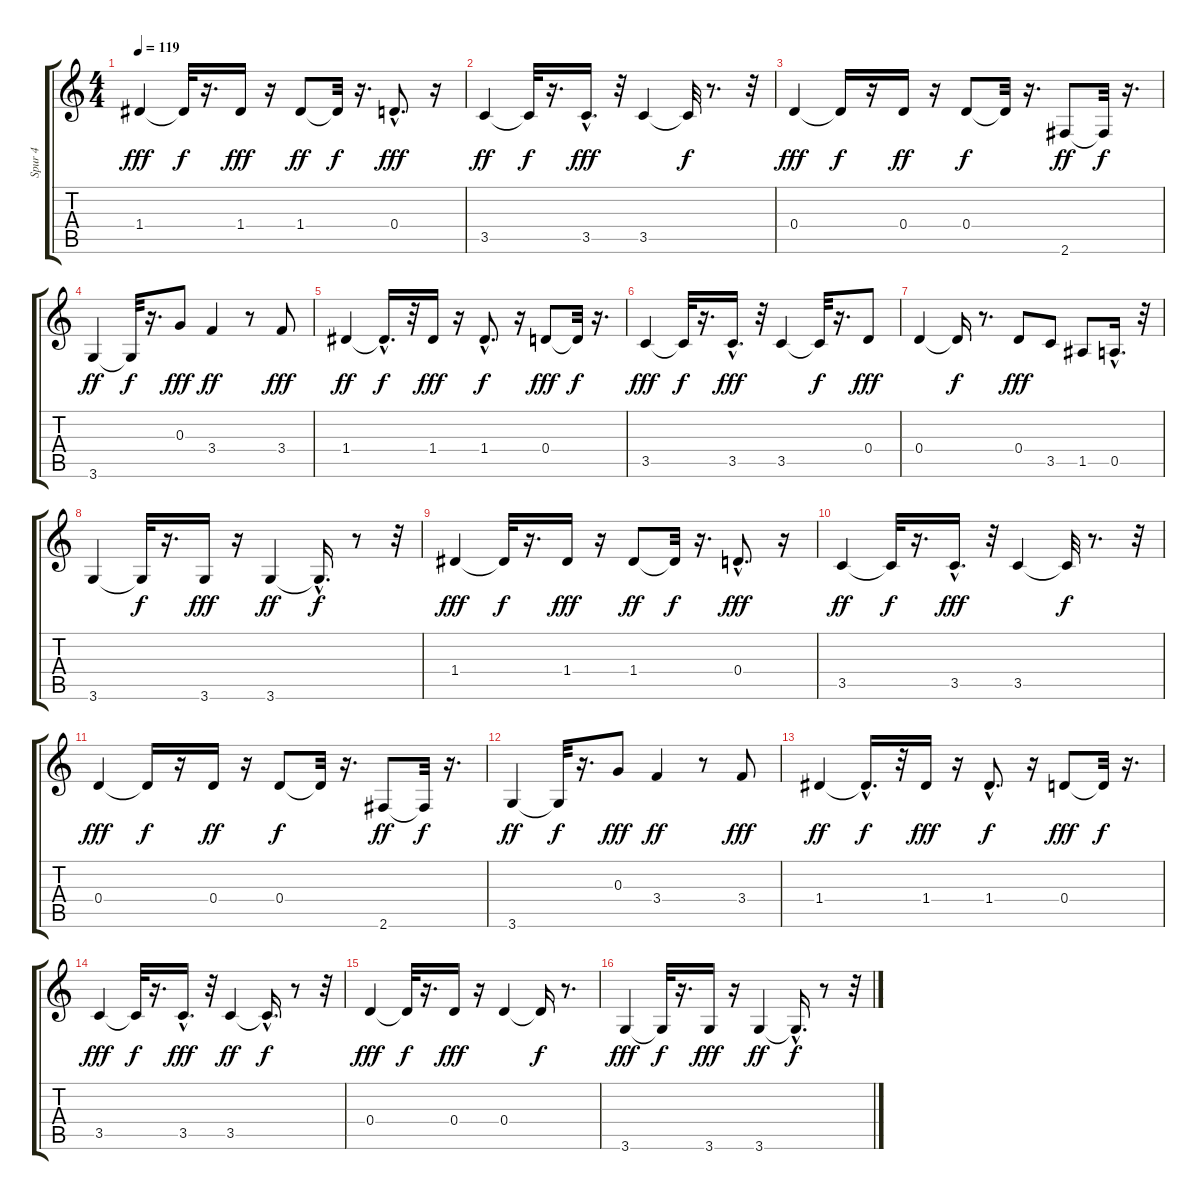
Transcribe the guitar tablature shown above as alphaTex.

\track ("Spur 4" "Spur 4") {instrument electricbassfinger}
\staff {score tabs}
\tuning (E4 B3 G3 D3 A2 E2) {hide}
\ts (4 4)
\tempo 119
\clef g2
\ks c
1.4.4{dy fff} 1.4{t}.32{dy f} r.16{d} 1.4.16{dy fff} r.16 1.4.8{dy ff} 1.4{t}.32{dy f} r.16{d} 0.4{hac}.8{d dy fff} r.16 |
3.5.4{dy ff} 3.5{t}.32{dy f} r.16{d} 3.5{hac}.16{d dy fff} r.32 3.5.4 3.5{t}.32{dy f} r.8{d} r.32 |
0.4.4{dy fff} 0.4{t}.16{dy f} r.16 0.4.16{dy ff} r.16 0.4.8{dy f} 0.4{t}.32 r.16{d} 2.6.8{dy ff} 2.6{t}.32{dy f} r.16{d} |
3.6.4{dy ff} 3.6{t}.32{dy f} r.16{d} 0.3.8{dy fff} 3.4.4{dy ff} r.8 3.4.8{dy fff} |
1.4.4{dy ff} 1.4{hac t}.16{d dy f} r.32 1.4.16{dy fff} r.16 1.4{hac}.8{d dy f} r.16 0.4.8{dy fff} 0.4{t}.32{dy f} r.16{d} |
3.5.4{dy fff} 3.5{t}.32{dy f} r.16{d} 3.5{hac}.16{d dy fff} r.32 3.5.4 3.5{t}.32{dy f} r.16{d} 0.4.8{dy fff} |
0.4.4 0.4{t}.16{dy f} r.8{d} 0.4.8{dy fff} 3.5.8 1.5.8 0.5{hac}.16{d} r.32 |
3.6.4 3.6{t}.32{dy f} r.16{d} 3.6.16{dy fff} r.16 3.6.4{dy ff} 3.6{hac t}.16{d dy f} r.8 r.32 |
1.4.4{dy fff} 1.4{t}.32{dy f} r.16{d} 1.4.16{dy fff} r.16 1.4.8{dy ff} 1.4{t}.32{dy f} r.16{d} 0.4{hac}.8{d dy fff} r.16 |
3.5.4{dy ff} 3.5{t}.32{dy f} r.16{d} 3.5{hac}.16{d dy fff} r.32 3.5.4 3.5{t}.32{dy f} r.8{d} r.32 |
0.4.4{dy fff} 0.4{t}.16{dy f} r.16 0.4.16{dy ff} r.16 0.4.8{dy f} 0.4{t}.32 r.16{d} 2.6.8{dy ff} 2.6{t}.32{dy f} r.16{d} |
3.6.4{dy ff} 3.6{t}.32{dy f} r.16{d} 0.3.8{dy fff} 3.4.4{dy ff} r.8 3.4.8{dy fff} |
1.4.4{dy ff} 1.4{hac t}.16{d dy f} r.32 1.4.16{dy fff} r.16 1.4{hac}.8{d dy f} r.16 0.4.8{dy fff} 0.4{t}.32{dy f} r.16{d} |
3.5.4{dy fff} 3.5{t}.32{dy f} r.16{d} 3.5{hac}.16{d dy fff} r.32 3.5.4{dy ff} 3.5{hac t}.16{d dy f} r.8 r.32 |
0.4.4{dy fff} 0.4{t}.32{dy f} r.16{d} 0.4.16{dy fff} r.16 0.4.4 0.4{t}.16{dy f} r.8{d} |
3.6.4{dy fff} 3.6{t}.32{dy f} r.16{d} 3.6.16{dy fff} r.16 3.6.4{dy ff} 3.6{hac t}.16{d dy f} r.8 r.32
